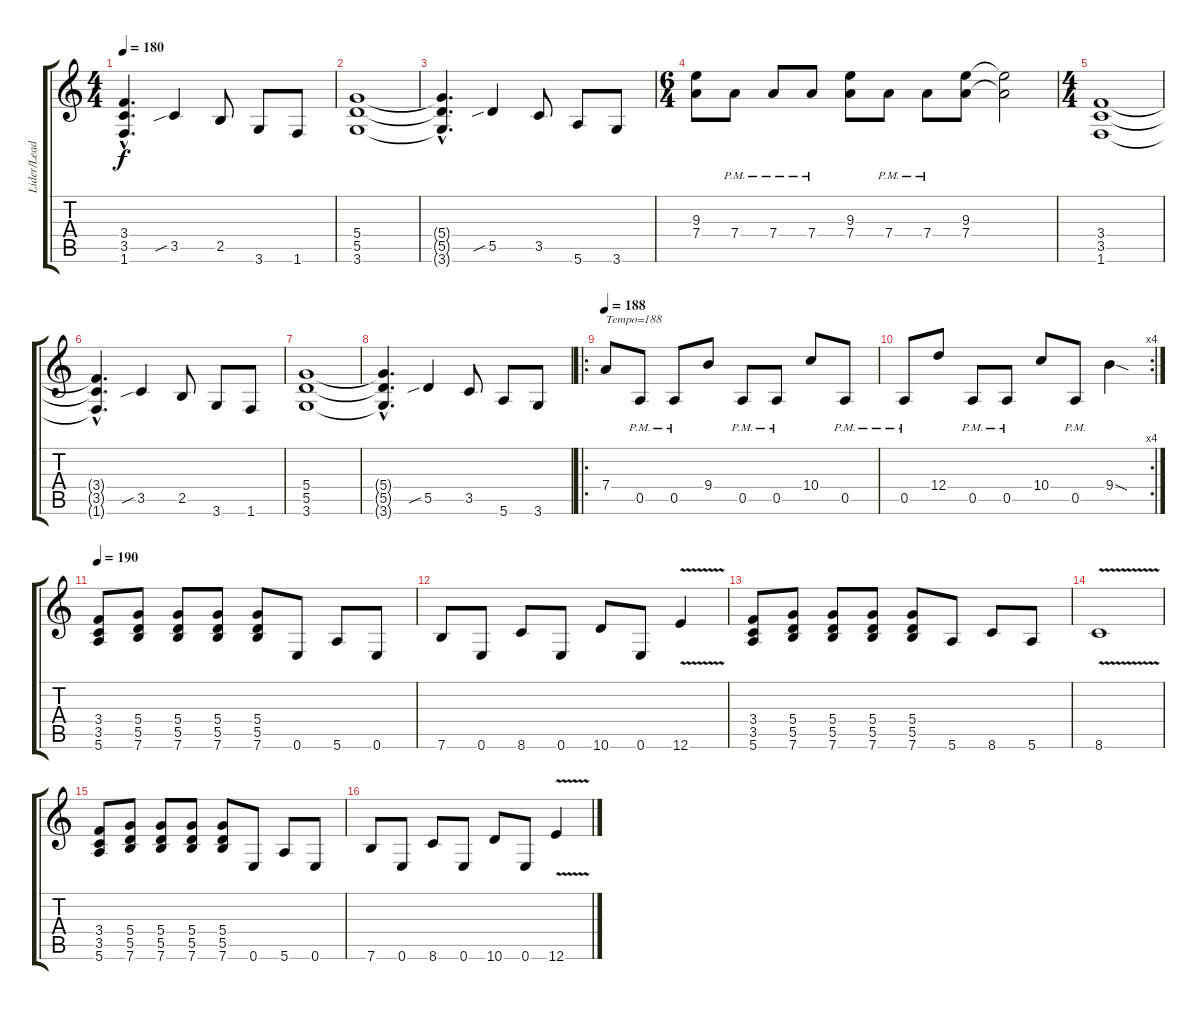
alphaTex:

\track ("Lider/Lead" "Lider/Lead") {instrument overdrivenguitar}
\staff {score tabs}
\tuning (E4 B3 G3 D3 A2 E2) {hide}
\ts (4 4)
\tempo 180
\clef g2
\ks c
(3.4{hac t} 3.5{hac t} 1.6{hac t}).4{d dy f} 3.5{sib}.4 2.5.8 3.6.8 1.6.8 |
(5.4 5.5 3.6).1 |
(5.4{hac t} 5.5{hac t} 3.6{hac t}).4{d} 5.5{sib}.4 3.5.8 5.6.8 3.6.8 |
\ts (6 4)
(9.3 7.4).8 7.4{pm}.8 7.4{pm}.8 7.4{pm}.8 (9.3 7.4).8 7.4{pm}.8 7.4{pm}.8 (9.3 7.4).8 (9.3{t} 7.4{t}).2 |
\ts (4 4)
(3.4 3.5 1.6).1 |
(3.4{hac t} 3.5{hac t} 1.6{hac t}).4{d} 3.5{sib}.4 2.5.8 3.6.8 1.6.8 |
(5.4 5.5 3.6).1 |
(5.4{hac t} 5.5{hac t} 3.6{hac t}).4{d} 5.5{sib}.4 3.5.8 5.6.8 3.6.8 |
\ro
\tempo 188
7.4.8{txt "Tempo=188"} 0.5{pm}.8 0.5{pm}.8 9.4.8 0.5{pm}.8 0.5{pm}.8 10.4.8 0.5{pm}.8 |
\rc 4
0.5{pm}.8 12.4.8 0.5{pm}.8 0.5{pm}.8 10.4.8 0.5{pm}.8 9.4{sod}.4 |
\tempo 190
(3.4 3.5 5.6).8 (5.4 5.5 7.6).8 (5.4 5.5 7.6).8 (5.4 5.5 7.6).8 (5.4 5.5 7.6).8 0.6.8 5.6.8 0.6.8 |
7.6.8 0.6.8 8.6.8 0.6.8 10.6.8 0.6.8 12.6{v}.4 |
(3.4 3.5 5.6).8 (5.4 5.5 7.6).8 (5.4 5.5 7.6).8 (5.4 5.5 7.6).8 (5.4 5.5 7.6).8 5.6.8 8.6.8 5.6.8 |
8.6{v}.1 |
(3.4 3.5 5.6).8 (5.4 5.5 7.6).8 (5.4 5.5 7.6).8 (5.4 5.5 7.6).8 (5.4 5.5 7.6).8 0.6.8 5.6.8 0.6.8 |
7.6.8 0.6.8 8.6.8 0.6.8 10.6.8 0.6.8 12.6{v}.4
